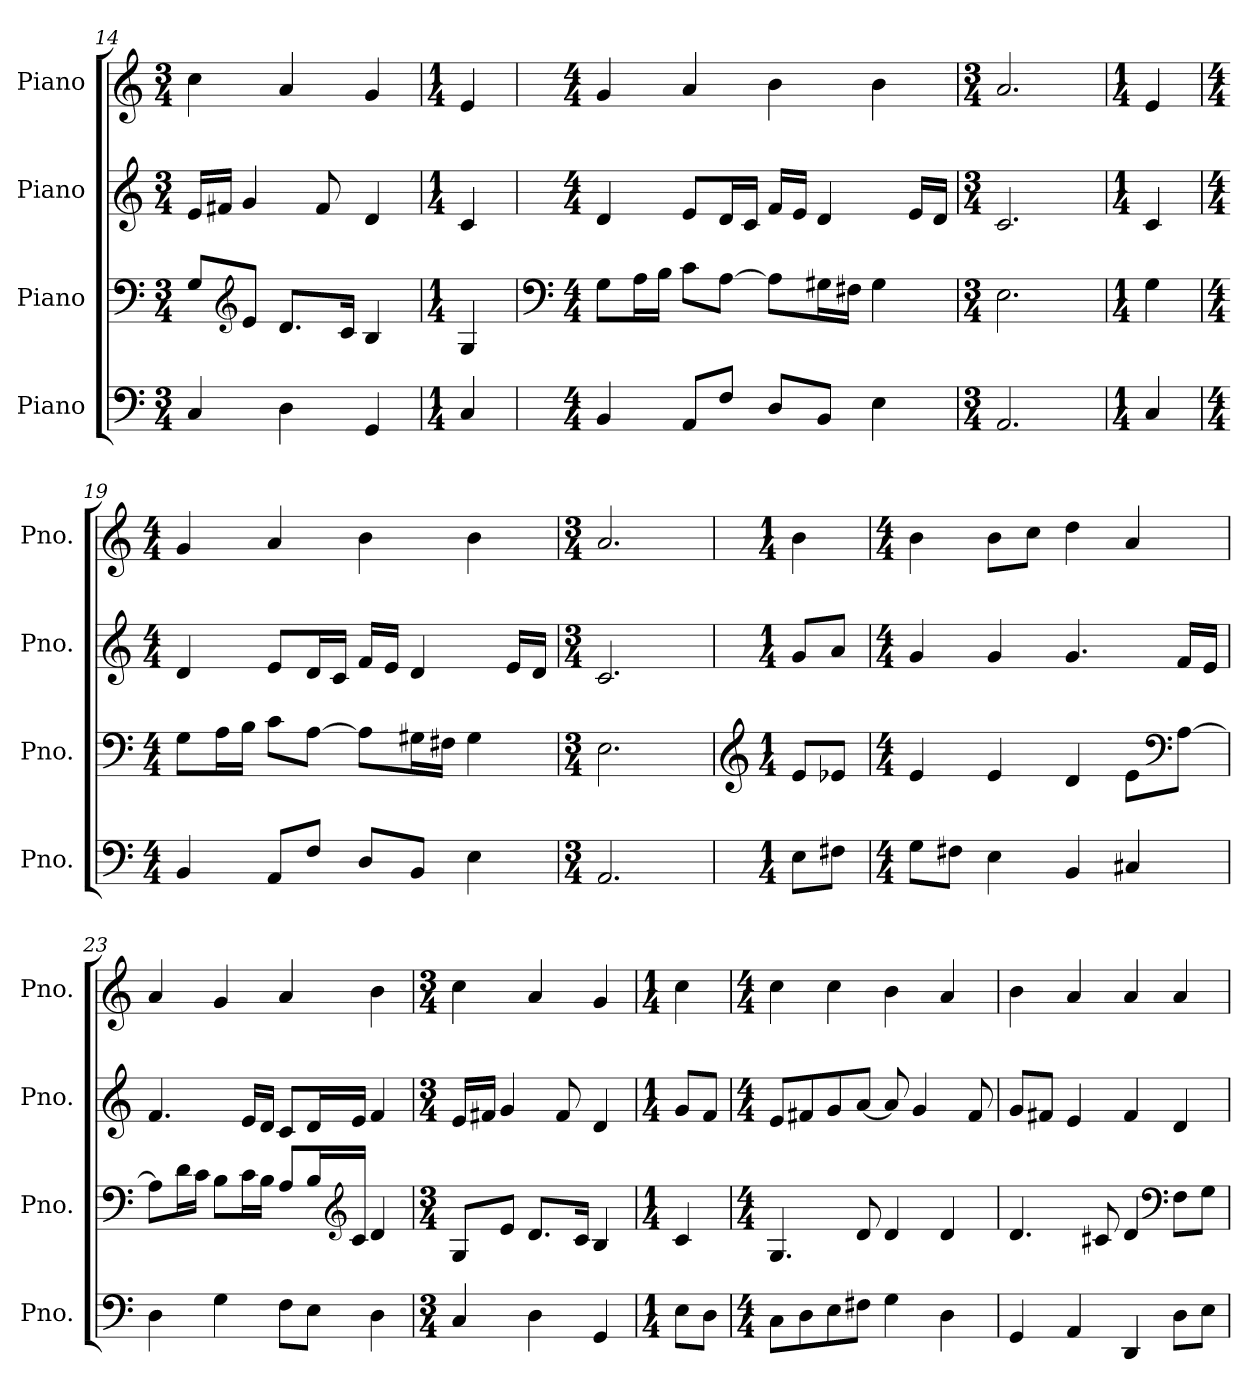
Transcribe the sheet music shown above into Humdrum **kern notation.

**kern	**kern	**kern	**kern
*part4	*part3	*part2	*part1
*staff4	*staff3	*staff2	*staff1
*I"Piano	*I"Piano	*I"Piano	*I"Piano
*I'Pno.	*I'Pno.	*I'Pno.	*I'Pno.
*clefF4	*clefF4	*clefG2	*clefG2
*k[]	*k[]	*k[]	*k[]
*M3/4	*M3/4	*M3/4	*M3/4
=14	=14	=14	=14
4C/	8G/L	16e/LL	4cc\
.	.	16f#X/JJ	.
*	*clefG2	*	*
.	8e/J	4g/	.
4D\	8.d/L	.	4a/
.	.	8f#/	.
.	16c/Jk	.	.
4GG/	4B/	4d/	4g/
=15	=15	=15	=15
*M1/4	*M1/4	*M1/4	*M1/4
4C/	4G/	4c/	4e/
=16	=16	=16	=16
*	*clefF4	*	*
*M4/4	*M4/4	*M4/4	*M4/4
4BB/	8G\L	4d/	4g/
.	16A\L	.	.
.	16B\JJ	.	.
8AA/L	8c\L	8e/L	4a/
8F/J	[8A\J	16d/L	.
.	.	16c/JJ	.
8D/L	8A\L]	16f/LL	4b\
.	.	16e/JJ	.
8BB/J	16G#X\L	4d/	.
.	16F#X\JJ	.	.
4E\	4G#\	.	4b\
.	.	16e/LL	.
.	.	16d/JJ	.
=17	=17	=17	=17
*M3/4	*M3/4	*M3/4	*M3/4
2.AA/	2.E\	2.c/	2.a/
!!LO:LB:g=z
=18	=18	=18	=18
*M1/4	*M1/4	*M1/4	*M1/4
4C/	4G\	4c/	4e/
=19	=19	=19	=19
*M4/4	*M4/4	*M4/4	*M4/4
4BB/	8G\L	4d/	4g/
.	16A\L	.	.
.	16B\JJ	.	.
8AA/L	8c\L	8e/L	4a/
8F/J	[8A\J	16d/L	.
.	.	16c/JJ	.
8D/L	8A\L]	16f/LL	4b\
.	.	16e/JJ	.
8BB/J	16G#X\L	4d/	.
.	16F#X\JJ	.	.
4E\	4G#\	.	4b\
.	.	16e/LL	.
.	.	16d/JJ	.
=20	=20	=20	=20
*M3/4	*M3/4	*M3/4	*M3/4
2.AA/	2.E\	2.c/	2.a/
=21	=21	=21	=21
*	*clefG2	*	*
*M1/4	*M1/4	*M1/4	*M1/4
8E\L	8e/L	8g/L	4b\
8F#X\J	8e-X/J	8a/J	.
=22	=22	=22	=22
*M4/4	*M4/4	*M4/4	*M4/4
8G\L	4e/	4g/	4b\
8F#X\J	.	.	.
4E\	4e/	4g/	8b\L
.	.	.	8cc\J
4BB/	4d/	4.g/	4dd\
4C#X/	8e\L	.	4a/
*	*clefF4	*	*
.	[8A\J	16f/LL	.
.	.	16e/JJ	.
!!LO:LB:g=z
=23	=23	=23	=23
4D\	8A\L]	4.f/	4a/
.	16d\L	.	.
.	16c\JJ	.	.
4G\	8B\L	.	4g/
.	16c\L	16e/LL	.
.	16B\JJ	16d/JJ	.
8F\L	8A/L	8c/L	4a/
8E\J	16B/L	16d/L	.
*	*clefG2	*	*
.	16c/JJ	16e/JJ	.
4D\	4d/	4f/	4b\
=24	=24	=24	=24
*M3/4	*M3/4	*M3/4	*M3/4
4C/	8G/L	16e/LL	4cc\
.	.	16f#X/JJ	.
.	8e/J	4g/	.
4D\	8.d/L	.	4a/
.	.	8f#/	.
.	16c/Jk	.	.
4GG/	4B/	4d/	4g/
=25	=25	=25	=25
*M1/4	*M1/4	*M1/4	*M1/4
8E\L	4c/	8g/L	4cc\
8D\J	.	8f/J	.
=26	=26	=26	=26
*M4/4	*M4/4	*M4/4	*M4/4
8C\L	4.G/	8e/L	4cc\
8D\	.	8f#X/	.
8E\	.	8g/	4cc\
8F#X\J	8d/	[8a/J	.
4G\	4d/	8a/]	4b\
.	.	4g/	.
4D\	4d/	.	4a/
.	.	8f#/	.
!!LO:PB:g=z
=27	=27	=27	=27
4GG/	4.d/	8g/L	4b\
.	.	8f#X/J	.
4AA/	.	4e/	4a/
.	8c#X/	.	.
4DD/	4d/	4f#/	4a/
*	*clefF4	*	*
8D\L	8F\L	4d/	4a/
8E\J	8G\J	.	.
=	=	=	=
*-	*-	*-	*-
